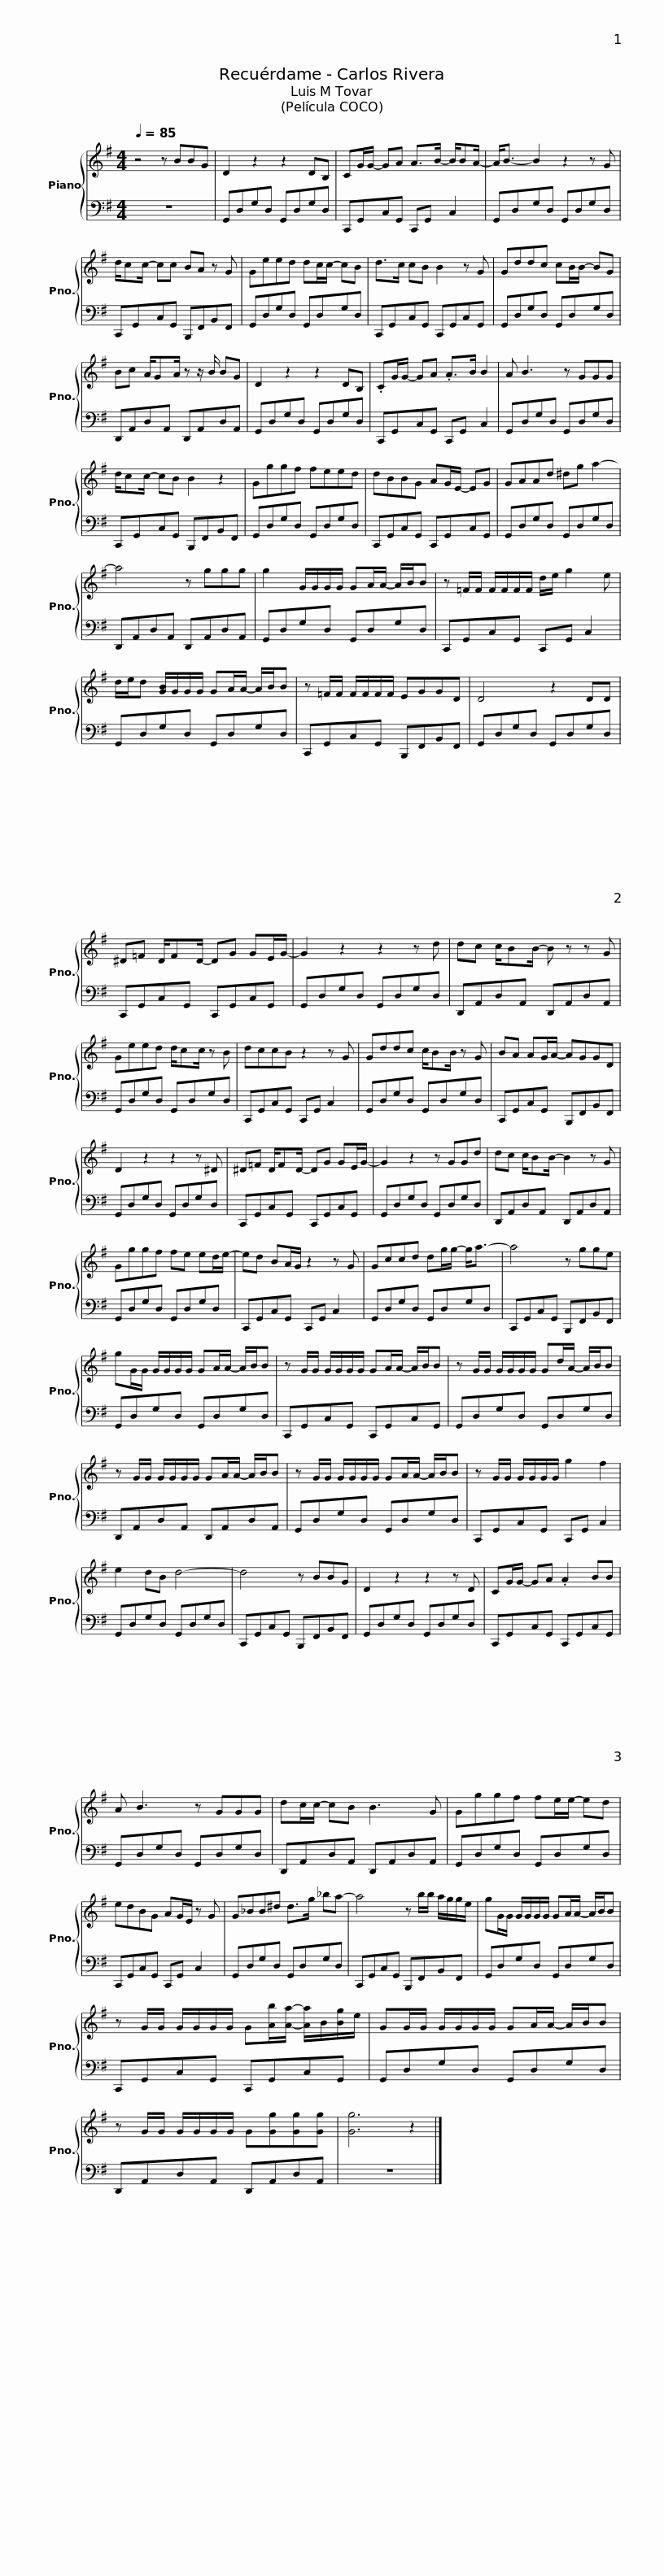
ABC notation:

X:1
%%score { 1 | 2 }
L:1/8
Q:1/4=85
M:4/4
I:linebreak $
K:G
V:1 treble
V:2 bass
V:1
 z4 z BBG | D2 z2 z2 DB, | CG/G/- GA A>B- B/BA/- | A<B- B2 z2 z G | d/cc/- cc BA z G |$ %5
 Geed dc/c/- cB | d>c cB B2 z G | Gddc cB/B/- BG | Bc A/GA/ z z/ B/ BG |$ D2 z2 z2 DB, | %10
 .CG/G/- GA .A>B B2 | A B3 z GGG | d/cc/- cB B2 z2 | Gggf feed |$ dBBG AG/E/- EG | %15
 GAAd ^dg a2- | a4 z ggg | g2 G/G/G/G/ GA/A/- A/B/B |$ z =F/F/ F/F/F/F/ d/e/ g2 e | d/e/d [GB]/G/G/G/ GA/A/- A/B/B | %20
 z =F/F/ F/F/F/F/ EGGD | D4 z2 DD |$ ^D=F D/FD/- DG GE/G/- | G2 z2 z2 z d | dc c/BB/- B z z G | %25
 Geed d/cc/ z B |$ dccB z2 z G | Gddc c/BB/ z G | BA AG/A/- AGGD | D2 z2 z2 z ^D |$ %30
 ^D=F D/FD/- DG GE/G/- | G2 z2 z GGd | dc c/BB/- B2 z G | Gggf fe ed/e/- |$ ed BA/G/ z2 z G | %35
 Gccd dg/g/- g<a- | a4 z gge | gG/G/ G/G/G/G/ GA/A/- A/B/B |$ z G/G/ G/G/G/G/ GA/A/- A/B/B | z G/G/ G/G/G/G/ Gd/A/- A/B/B | %40
 z G/G/ G/G/G/G/ GA/A/- A/B/B |$ z G/G/ G/G/G/G/ GA/A/- A/B/B | z G/G/ G/G/G/G/ g2 f2 | e2 dB d4- | d4 z BBG |$ %45
 D2 z2 z2 z D | CG/G/- GA .A2 BB | A B3 z GGG | dc/c/- cB B3 G | Gggf fe/e/- ed |$ %50
 edBG AG/E/ z G | G_BB^d d>g _ba- | a4 z b/b/ a/g/g/e/ |$ gG/G/ G/G/G/G/ GA/A/- A/B/B | z G/G/ G/G/G/G/ G[Ab]/[Aa]/- [Aa]/B/[Bg]/e/ | %55
 GG/G/ G/G/G/G/ GA/A/- A/B/B |$ z G/G/ G/G/G/G/ G[Gg][Gg][Gg] | [Gg]6 z2 |] %58
V:2
 z8 | G,,D,G,D, G,,D,G,D, | C,,G,,C,G,, C,,G,, C,2 | G,,D,G,D, G,,D,G,D, | C,,G,,C,G,, B,,,F,,B,,F,, |$ %5
 G,,D,G,D, G,,D,G,D, | C,,G,,C,G,, C,,G,,C,G,, | G,,D,G,D, G,,D,G,D, | D,,A,,D,A,, D,,A,,D,A,, |$ G,,D,G,D, G,,D,G,D, | %10
 C,,G,,C,G,, C,,G,, C,2 | G,,D,G,D, G,,D,G,D, | C,,G,,C,G,, B,,,F,,B,,F,, | G,,D,G,D, G,,D,G,D, |$ C,,G,,C,G,, C,,G,,C,G,, | %15
 G,,D,G,D, G,,D,G,D, | D,,A,,D,A,, D,,A,,D,A,, | G,,D,G,D, G,,D,G,D, |$ C,,G,,C,G,, C,,G,, C,2 | G,,D,G,D, G,,D,G,D, | %20
 C,,G,,C,G,, B,,,F,,B,,F,, | G,,D,G,D, G,,D,G,D, |$ C,,G,,C,G,, C,,G,,C,G,, | G,,D,G,D, G,,D,G,D, | D,,A,,D,A,, D,,A,,D,A,, | %25
 G,,D,G,D, G,,D,G,D, |$ C,,G,,C,G,, C,,G,, C,2 | G,,D,G,D, G,,D,G,D, | C,,G,,C,G,, B,,,F,,B,,F,, | G,,D,G,D, G,,D,G,D, |$ %30
 C,,G,,C,G,, C,,G,,C,G,, | G,,D,G,D, G,,D,G,D, | D,,A,,D,A,, D,,A,,D,A,, | G,,D,G,D, G,,D,G,D, |$ C,,G,,C,G,, C,,G,, C,2 | %35
 G,,D,G,D, G,,D,G,D, | C,,G,,C,G,, B,,,F,,B,,F,, | G,,D,G,D, G,,D,G,D, |$ C,,G,,C,G,, C,,G,,C,G,, | G,,D,G,D, G,,D,G,D, | %40
 D,,A,,D,A,, D,,A,,D,A,, |$ G,,D,G,D, G,,D,G,D, | C,,G,,C,G,, C,,G,, C,2 | G,,D,G,D, G,,D,G,D, | C,,G,,C,G,, B,,,F,,B,,F,, |$ %45
 G,,D,G,D, G,,D,G,D, | C,,G,,C,G,, C,,G,,C,G,, | G,,D,G,D, G,,D,G,D, | D,,A,,D,A,, D,,A,,D,A,, | G,,D,G,D, G,,D,G,D, |$ %50
 C,,G,,C,G,, C,,G,, C,2 | G,,D,G,D, G,,D,G,D, | C,,G,,C,G,, B,,,F,,B,,F,, |$ G,,D,G,D, G,,D,G,D, | C,,G,,C,G,, C,,G,,C,G,, | %55
 G,,D,G,D, G,,D,G,D, |$ D,,A,,D,A,, D,,A,,D,A,, | z8 |] %58
